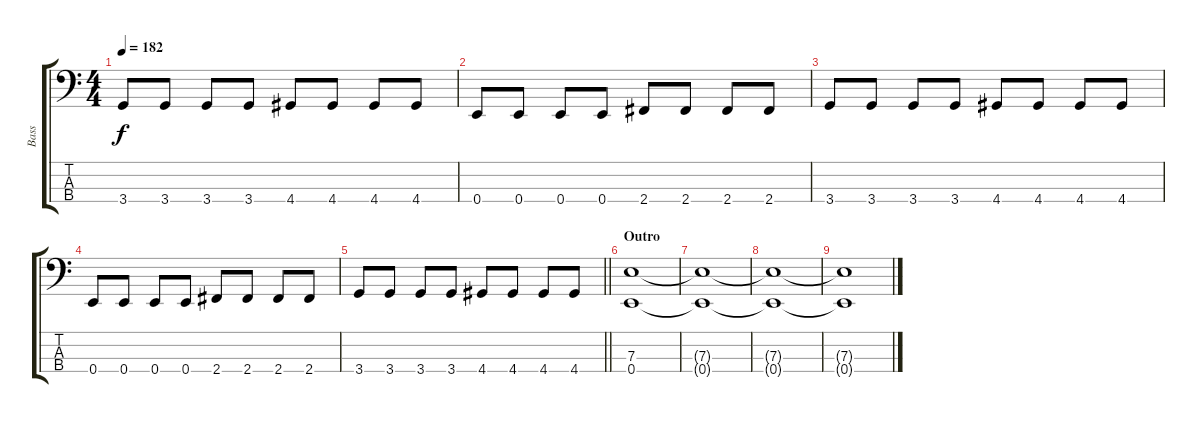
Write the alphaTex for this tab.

\track ("Bass" "Bass") {instrument electricbassfinger}
\staff {score tabs}
\tuning (G2 D2 A1 E1) {hide}
\ts (4 4)
\tempo 182
\clef f4
\ks c
3.4.8{dy f} 3.4.8 3.4.8 3.4.8 4.4.8 4.4.8 4.4.8 4.4.8 |
0.4.8 0.4.8 0.4.8 0.4.8 2.4.8 2.4.8 2.4.8 2.4.8 |
3.4.8 3.4.8 3.4.8 3.4.8 4.4.8 4.4.8 4.4.8 4.4.8 |
0.4.8 0.4.8 0.4.8 0.4.8 2.4.8 2.4.8 2.4.8 2.4.8 |
\barLineRight lightlight
3.4.8 3.4.8 3.4.8 3.4.8 4.4.8 4.4.8 4.4.8 4.4.8 |
\section ("" "Outro")
(7.3 0.4).1 |
(7.3{t} 0.4{t}).1 |
(7.3{t} 0.4{t}).1 |
(7.3{t} 0.4{t}).1
